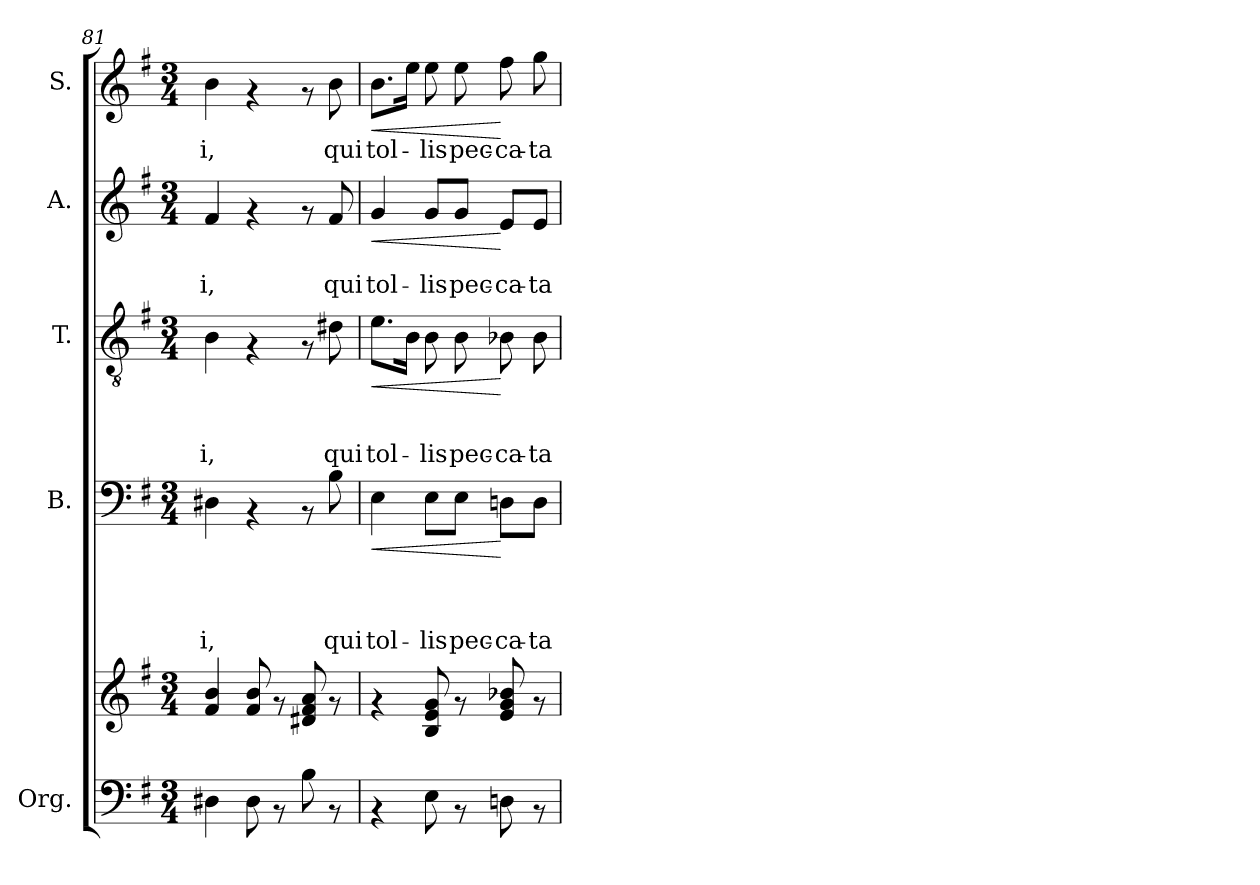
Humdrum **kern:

**kern	**kern	**kern	**text	**text	**text	**text	**dynam	**kern	**text	**text	**text	**dynam	**kern	**text	**text	**dynam	**kern	**text	**dynam
*part5	*part5	*part4	*part4	*part4	*part4	*part4	*part4	*part3	*part3	*part3	*part3	*part3	*part2	*part2	*part2	*part2	*part1	*part1	*part1
*staff6	*staff5	*staff4	*staff4	*staff4	*staff4	*staff4	*staff4	*staff3	*staff3	*staff3	*staff3	*staff3	*staff2	*staff2	*staff2	*staff2	*staff1	*staff1	*staff1
*I"Org.	*	*I"B.	*	*	*	*	*	*I"T.	*	*	*	*	*I"A.	*	*	*	*I"S.	*	*
*	*	*I'B.	*	*	*	*	*	*I'T.	*	*	*	*	*I'A.	*	*	*	*I'S.	*	*
*clefF4	*clefG2	*clefF4	*	*	*	*	*	*clefGv2	*	*	*	*	*clefG2	*	*	*	*clefG2	*	*
*k[f#]	*k[f#]	*k[f#]	*	*	*	*	*	*k[f#]	*	*	*	*	*k[f#]	*	*	*	*k[f#]	*	*
*G:	*G:	*G:	*	*	*	*	*	*G:	*	*	*	*	*G:	*	*	*	*G:	*	*
*M3/4	*M3/4	*M3/4	*	*	*	*	*	*M3/4	*	*	*	*	*M3/4	*	*	*	*M3/4	*	*
=81	=81	=81	=81	=81	=81	=81	=81	=81	=81	=81	=81	=81	=81	=81	=81	=81	=81	=81	=81
!	!	!	!	!	!	!LO:LY:b	!	!	!	!	!LO:LY:b	!	!	!	!LO:LY:b	!	!	!LO:LY:b	!
4D#X\	4f#/ 4b/	4D#X\	.	.	.	-i,	.	4B\	.	.	-i,	.	4f#/	.	-i,	.	4b\	-i,	.
8D#\	8f#/ 8b/	4rAA	.	.	.	.	.	4rF	.	.	.	.	4rf	.	.	.	4rf	.	.
8rAA	8rf	.	.	.	.	.	.	.	.	.	.	.	.	.	.	.	.	.	.
8B\	8d#X/ 8f#/ 8a/	8rAA	.	.	.	.	.	8rF	.	.	.	.	8rf	.	.	.	8rf	.	.
!	!	!	!	!	!	!LO:LY:b	!	!	!	!	!LO:LY:b	!	!	!	!LO:LY:b	!	!	!LO:LY:b	!
8rAA	8rf	8B\	.	.	.	qui	.	8d#X\	.	.	qui	.	8f#/	.	qui	.	8b\	qui	.
=82	=82	=82	=82	=82	=82	=82	=82	=82	=82	=82	=82	=82	=82	=82	=82	=82	=82	=82	=82
!	!	!	!	!	!	!LO:LY:b	!LO:HP:b	!	!	!	!LO:LY:b	!LO:HP:b	!	!	!LO:LY:b	!LO:HP:b	!	!LO:LY:b	!LO:HP:b
4rAA	4rf	4E\	.	.	.	tol-	<	8.e\L	.	.	tol-	<	4g/	.	tol-	<	8.b\L	tol-	<
.	.	.	.	.	.	.	.	16B\Jk	.	.	.	.	.	.	.	.	16ee\Jk	.	.
!	!	!	!	!	!	!LO:LY:b	!	!	!	!	!LO:LY:b	!	!	!	!LO:LY:b	!	!	!LO:LY:b	!
8E\	8B/ 8e/ 8g/	8E\L	.	.	.	-lis	.	8B\	.	.	-lis	.	8g/L	.	-lis	.	8ee\	-lis	.
!	!	!	!	!	!	!LO:LY:b	!	!	!	!	!LO:LY:b	!	!	!	!LO:LY:b	!	!	!LO:LY:b	!
8rAA	8rf	8E\J	.	.	.	pec-	.	8B\	.	.	pec-	.	8g/J	.	pec-	.	8ee\	pec-	.
!	!	!	!	!	!	!LO:LY:b	!	!	!	!	!LO:LY:b	!	!	!	!LO:LY:b	!	!	!LO:LY:b	!
8Dn\	8e/ 8g/ 8b-X/	8Dn\L	.	.	.	-ca-	[	8B-X\	.	.	-ca-	[	8e/L	.	-ca-	[	8ff#\	-ca-	[
!	!	!	!	!	!	!LO:LY:b	!	!	!	!	!LO:LY:b	!	!	!	!LO:LY:b	!	!	!LO:LY:b	!
8rAA	8rf	8D\J	.	.	.	-ta	.	8B-\	.	.	-ta	.	8e/J	.	-ta	.	8gg\	-ta	.
=	=	=	=	=	=	=	=	=	=	=	=	=	=	=	=	=	=	=	=
*-	*-	*-	*-	*-	*-	*-	*-	*-	*-	*-	*-	*-	*-	*-	*-	*-	*-	*-	*-
